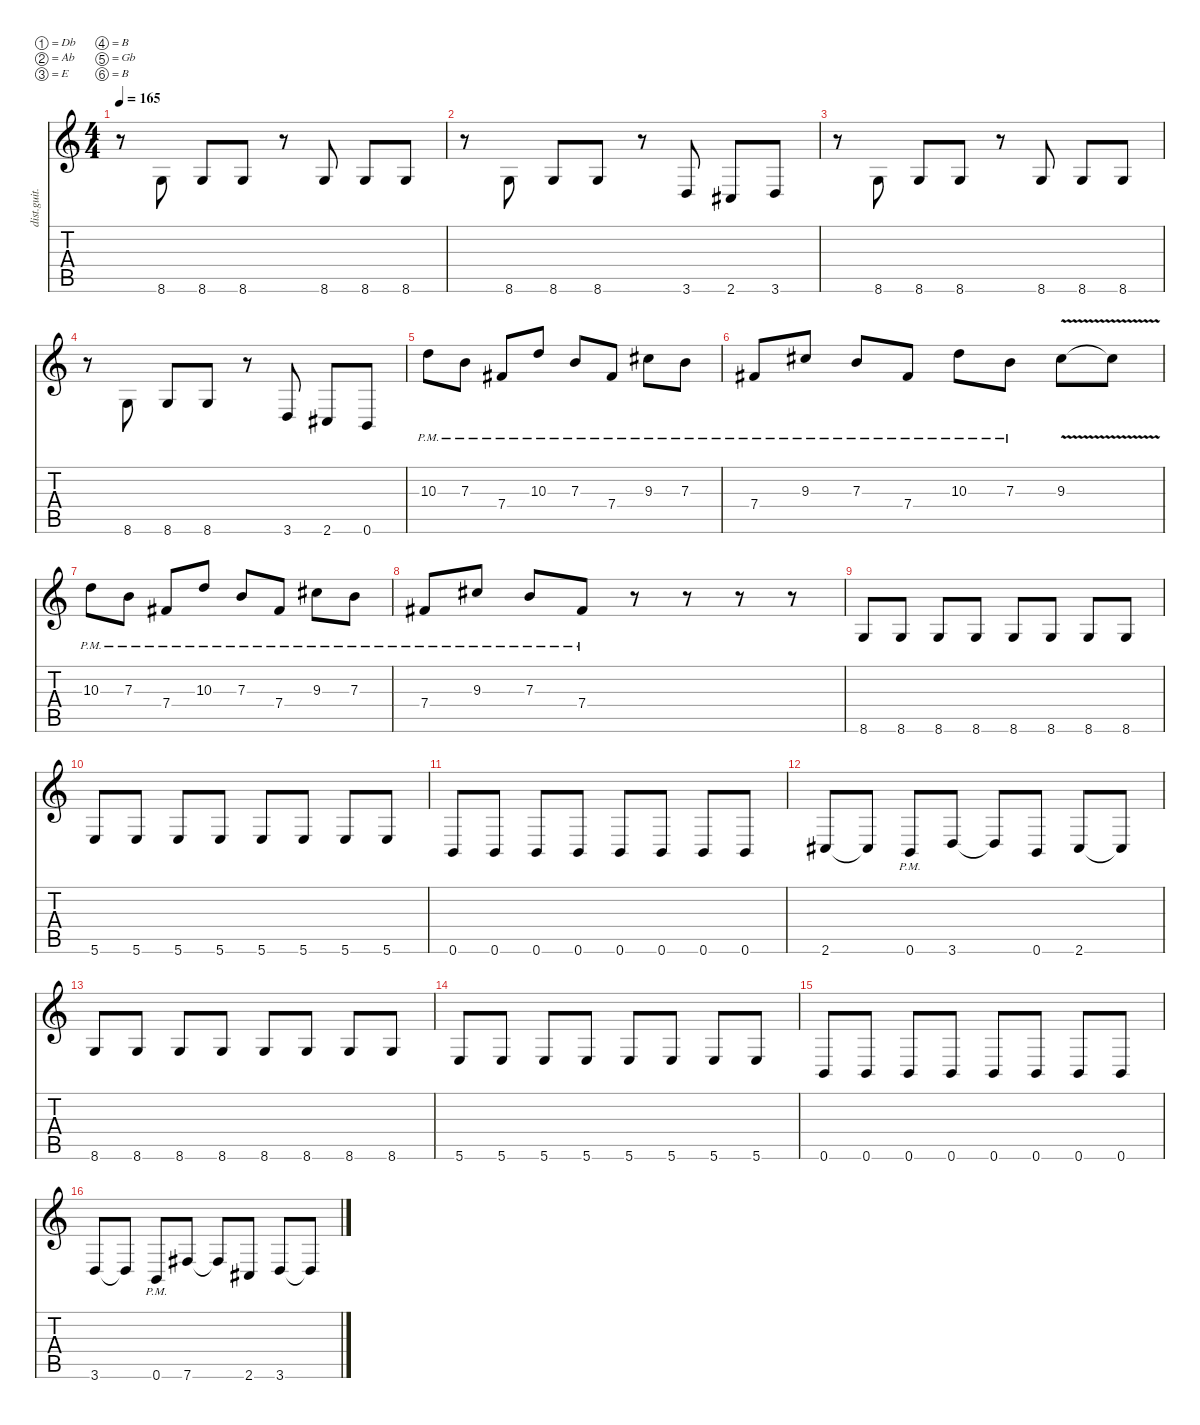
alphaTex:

\defaultSystemsLayout 4
\hideDynamics
\bracketExtendMode nobrackets
\otherSystemsTrackNameOrientation horizontal
\track ("Distortion Guitar" "dist.guit.") {instrument distortionguitar}
\staff {score tabs}
\tuning (Db4 Ab3 E3 B2 Gb2 B1)
\ts (4 4)
\tempo 165
\clef g2
\ks c
r.8{dy mf beam Down} 8.6.8{beam Up} 8.6.8{beam Up} 8.6.8{beam Up} r.8{beam Up} 8.6.8{beam Up} 8.6.8{beam Up} 8.6.8{beam Up} |
r.8{beam Down} 8.6.8{beam Up} 8.6.8{beam Up} 8.6.8{beam Up} r.8{beam Up} 3.6.8{beam Up} 2.6{acc #}.8{beam Up} 3.6.8{beam Up} |
r.8{beam Down} 8.6.8{beam Up} 8.6.8{beam Up} 8.6.8{beam Up} r.8{beam Up} 8.6.8{beam Up} 8.6.8{beam Up} 8.6.8{beam Up} |
r.8{beam Down} 8.6.8{beam Up} 8.6.8{beam Up} 8.6.8{beam Up} r.8{beam Up} 3.6.8{beam Up} 2.6{acc #}.8{beam Up} 0.6.8{beam Up} |
10.3{pm}.8{beam Down} 7.3{pm}.8{beam Down} 7.4{pm acc #}.8{beam Up} 10.3{pm}.8{beam Up} 7.3{pm}.8{beam Up} 7.4{pm acc #}.8{beam Up} 9.3{pm acc #}.8{beam Down} 7.3{pm}.8{beam Down} |
7.4{pm acc #}.8{beam Up} 9.3{pm acc #}.8{beam Up} 7.3{pm}.8{beam Up} 7.4{pm acc #}.8{beam Up} 10.3{pm}.8{beam Down} 7.3{pm}.8{beam Down} 9.3{v acc #}.8{beam Down} 9.3{t acc #}.8{beam Down} |
10.3{pm}.8{beam Down} 7.3{pm}.8{beam Down} 7.4{pm acc #}.8{beam Up} 10.3{pm}.8{beam Up} 7.3{pm}.8{beam Up} 7.4{pm acc #}.8{beam Up} 9.3{pm acc #}.8{beam Down} 7.3{pm}.8{beam Down} |
7.4{pm acc #}.8{beam Up} 9.3{pm acc #}.8{beam Up} 7.3{pm}.8{beam Up} 7.4{pm acc #}.8{beam Up} r.8{beam Up} r.8{beam Up} r.8{beam Up} r.8{beam Up} |
8.6.8{beam Up} 8.6.8{beam Up} 8.6.8{beam Up} 8.6.8{beam Up} 8.6.8{beam Up} 8.6.8{beam Up} 8.6.8{beam Up} 8.6.8{beam Up} |
5.6.8{beam Up} 5.6.8{beam Up} 5.6.8{beam Up} 5.6.8{beam Up} 5.6.8{beam Up} 5.6.8{beam Up} 5.6.8{beam Up} 5.6.8{beam Up} |
0.6.8{beam Up} 0.6.8{beam Up} 0.6.8{beam Up} 0.6.8{beam Up} 0.6.8{beam Up} 0.6.8{beam Up} 0.6.8{beam Up} 0.6.8{beam Up} |
2.6{acc #}.8{beam Up} 2.6{t acc #}.8{beam Up} 0.6{pm}.8{beam Up} 3.6.8{beam Up} 3.6{t}.8{beam Up} 0.6.8{beam Up} 2.6{acc #}.8{beam Up} 2.6{t acc #}.8{beam Up} |
8.6.8{beam Up} 8.6.8{beam Up} 8.6.8{beam Up} 8.6.8{beam Up} 8.6.8{beam Up} 8.6.8{beam Up} 8.6.8{beam Up} 8.6.8{beam Up} |
5.6.8{beam Up} 5.6.8{beam Up} 5.6.8{beam Up} 5.6.8{beam Up} 5.6.8{beam Up} 5.6.8{beam Up} 5.6.8{beam Up} 5.6.8{beam Up} |
0.6.8{beam Up} 0.6.8{beam Up} 0.6.8{beam Up} 0.6.8{beam Up} 0.6.8{beam Up} 0.6.8{beam Up} 0.6.8{beam Up} 0.6.8{beam Up} |
3.6.8{beam Up} 3.6{t}.8{beam Up} 0.6{pm}.8{beam Up} 7.6{acc #}.8{beam Up} 7.6{t acc #}.8{beam Up} 2.6{acc #}.8{beam Up} 3.6.8{beam Up} 3.6{t}.8{beam Up}
